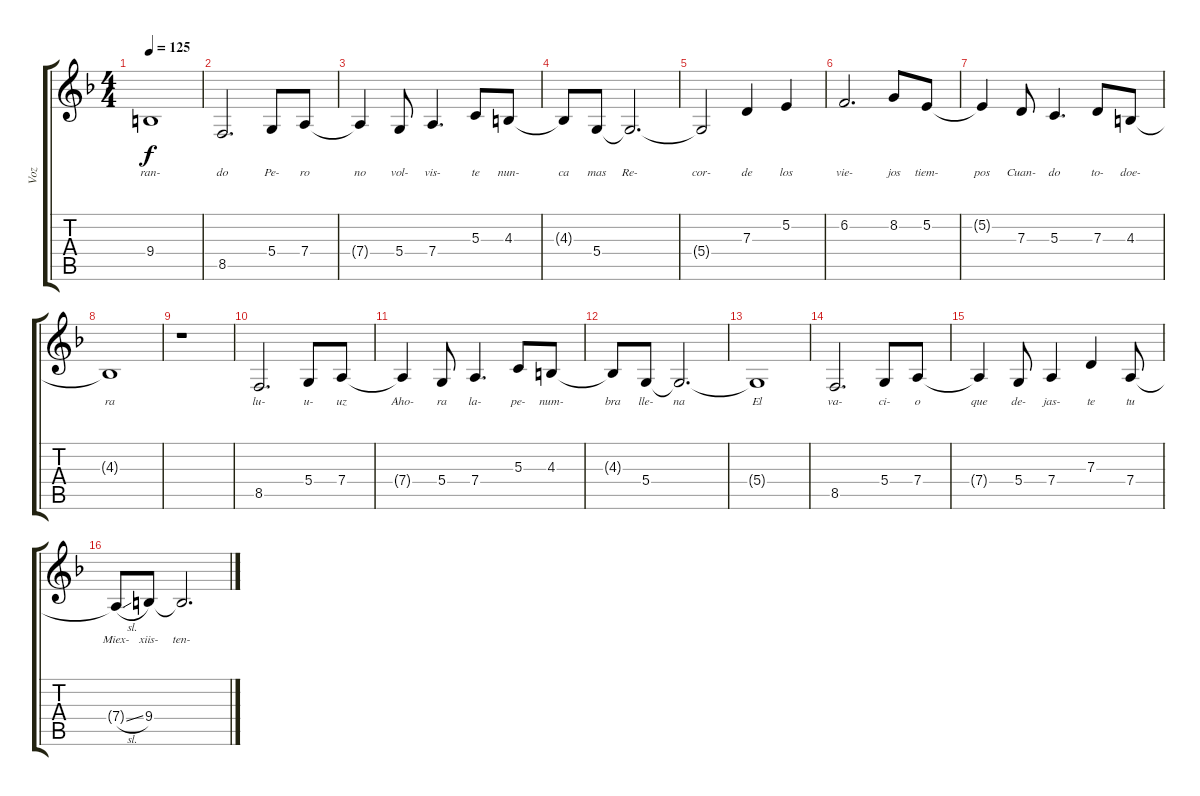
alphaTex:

\track ("Voz" "Voz") {instrument flute}
\staff {score tabs}
\tuning (E4 B3 G3 D3 A2 E2) {hide}
\ts (4 4)
\tempo 125
\clef g2
\ks f
9.4{t}.1{lyrics (0 "ran-") lyrics (1 "") lyrics (2 "") lyrics (3 "") lyrics (4 "") dy f} |
8.5.2{d lyrics (0 "do") lyrics (1 "") lyrics (2 "") lyrics (3 "") lyrics (4 "")} 5.4.8{lyrics (0 "Pe-") lyrics (1 "") lyrics (2 "") lyrics (3 "") lyrics (4 "")} 7.4.8{lyrics (0 "ro") lyrics (1 "") lyrics (2 "") lyrics (3 "") lyrics (4 "")} |
7.4{t}.4{lyrics (0 "no") lyrics (1 "") lyrics (2 "") lyrics (3 "") lyrics (4 "")} 5.4.8{lyrics (0 "vol-") lyrics (1 "") lyrics (2 "") lyrics (3 "") lyrics (4 "")} 7.4.4{d lyrics (0 "vis-") lyrics (1 "") lyrics (2 "") lyrics (3 "") lyrics (4 "")} 5.3.8{lyrics (0 "te") lyrics (1 "") lyrics (2 "") lyrics (3 "") lyrics (4 "")} 4.3.8{lyrics (0 "nun-") lyrics (1 "") lyrics (2 "") lyrics (3 "") lyrics (4 "")} |
4.3{t}.8{lyrics (0 "ca") lyrics (1 "") lyrics (2 "") lyrics (3 "") lyrics (4 "")} 5.4.8{lyrics (0 "mas") lyrics (1 "") lyrics (2 "") lyrics (3 "") lyrics (4 "")} 5.4{t}.2{d lyrics (0 "Re-") lyrics (1 "") lyrics (2 "") lyrics (3 "") lyrics (4 "")} |
5.4{t}.2{lyrics (0 "cor-") lyrics (1 "") lyrics (2 "") lyrics (3 "") lyrics (4 "")} 7.3.4{lyrics (0 "de") lyrics (1 "") lyrics (2 "") lyrics (3 "") lyrics (4 "")} 5.2.4{lyrics (0 "los") lyrics (1 "") lyrics (2 "") lyrics (3 "") lyrics (4 "")} |
6.2.2{d lyrics (0 "vie-") lyrics (1 "") lyrics (2 "") lyrics (3 "") lyrics (4 "")} 8.2.8{lyrics (0 "jos") lyrics (1 "") lyrics (2 "") lyrics (3 "") lyrics (4 "")} 5.2.8{lyrics (0 "tiem-") lyrics (1 "") lyrics (2 "") lyrics (3 "") lyrics (4 "")} |
5.2{t}.4{lyrics (0 "pos") lyrics (1 "") lyrics (2 "") lyrics (3 "") lyrics (4 "")} 7.3.8{lyrics (0 "Cuan-") lyrics (1 "") lyrics (2 "") lyrics (3 "") lyrics (4 "")} 5.3.4{d lyrics (0 "do") lyrics (1 "") lyrics (2 "") lyrics (3 "") lyrics (4 "")} 7.3.8{lyrics (0 "to-") lyrics (1 "") lyrics (2 "") lyrics (3 "") lyrics (4 "")} 4.3.8{lyrics (0 "doe-") lyrics (1 "") lyrics (2 "") lyrics (3 "") lyrics (4 "")} |
4.3{t}.1{lyrics (0 "ra") lyrics (1 "") lyrics (2 "") lyrics (3 "") lyrics (4 "")} |
r.1 |
8.5.2{d lyrics (0 "lu-") lyrics (1 "") lyrics (2 "") lyrics (3 "") lyrics (4 "")} 5.4.8{lyrics (0 "u-") lyrics (1 "") lyrics (2 "") lyrics (3 "") lyrics (4 "")} 7.4.8{lyrics (0 "uz") lyrics (1 "") lyrics (2 "") lyrics (3 "") lyrics (4 "")} |
7.4{t}.4{lyrics (0 "Aho-") lyrics (1 "") lyrics (2 "") lyrics (3 "") lyrics (4 "")} 5.4.8{lyrics (0 "ra") lyrics (1 "") lyrics (2 "") lyrics (3 "") lyrics (4 "")} 7.4.4{d lyrics (0 "la-") lyrics (1 "") lyrics (2 "") lyrics (3 "") lyrics (4 "")} 5.3.8{lyrics (0 "pe-") lyrics (1 "") lyrics (2 "") lyrics (3 "") lyrics (4 "")} 4.3.8{lyrics (0 "num-") lyrics (1 "") lyrics (2 "") lyrics (3 "") lyrics (4 "")} |
4.3{t}.8{lyrics (0 "bra") lyrics (1 "") lyrics (2 "") lyrics (3 "") lyrics (4 "")} 5.4.8{lyrics (0 "lle-") lyrics (1 "") lyrics (2 "") lyrics (3 "") lyrics (4 "")} 5.4{t}.2{d lyrics (0 "na") lyrics (1 "") lyrics (2 "") lyrics (3 "") lyrics (4 "")} |
5.4{t}.1{lyrics (0 "El") lyrics (1 "") lyrics (2 "") lyrics (3 "") lyrics (4 "")} |
8.5.2{d lyrics (0 "va-") lyrics (1 "") lyrics (2 "") lyrics (3 "") lyrics (4 "")} 5.4.8{lyrics (0 "ci-") lyrics (1 "") lyrics (2 "") lyrics (3 "") lyrics (4 "")} 7.4.8{lyrics (0 "o") lyrics (1 "") lyrics (2 "") lyrics (3 "") lyrics (4 "")} |
7.4{t}.4{lyrics (0 "que") lyrics (1 "") lyrics (2 "") lyrics (3 "") lyrics (4 "")} 5.4.8{lyrics (0 "de-") lyrics (1 "") lyrics (2 "") lyrics (3 "") lyrics (4 "")} 7.4.4{lyrics (0 "jas-") lyrics (1 "") lyrics (2 "") lyrics (3 "") lyrics (4 "")} 7.3.4{lyrics (0 "te") lyrics (1 "") lyrics (2 "") lyrics (3 "") lyrics (4 "")} 7.4.8{lyrics (0 "tu") lyrics (1 "") lyrics (2 "") lyrics (3 "") lyrics (4 "")} |
7.4{sl t}.8{lyrics (0 "Miex-") lyrics (1 "") lyrics (2 "") lyrics (3 "") lyrics (4 "")} 9.4.8{lyrics (0 "xiis-") lyrics (1 "") lyrics (2 "") lyrics (3 "") lyrics (4 "")} 9.4{t}.2{d lyrics (0 "ten-") lyrics (1 "") lyrics (2 "") lyrics (3 "") lyrics (4 "")}
